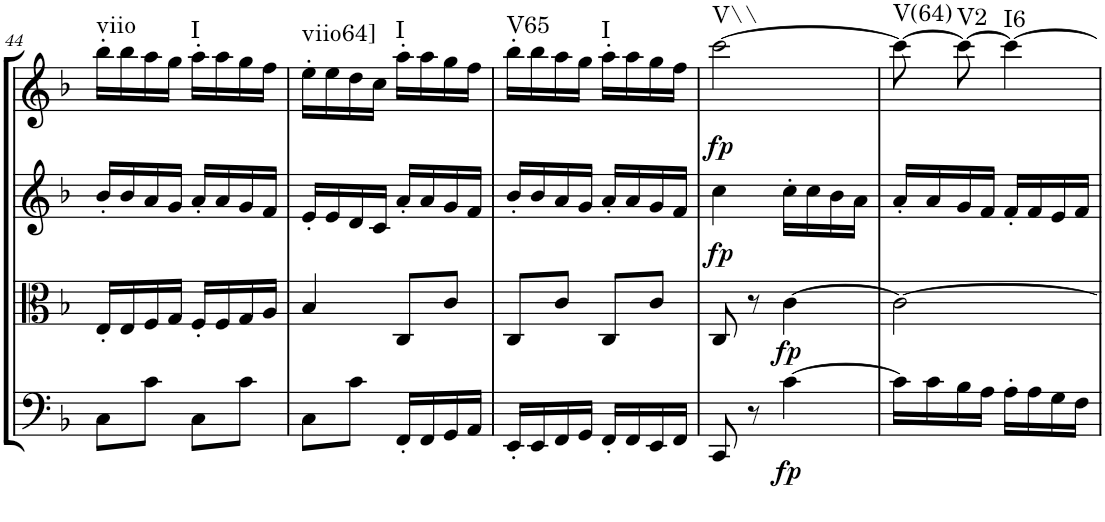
**kern	**dynam	**kern	**kern	**dynam	**kern	**dynam	**harte
*part4	*part4	*part3	*part2	*part2	*part1	*part1	*part1
*staff4	*staff4	*staff3	*staff2	*staff2	*staff1	*staff1	*
*I"Cello	*	*I"Viola	*I"2nd Violin	*	*I"1st Violin	*	*
*	*	*I'Vla	*I'Vln	*	*I'Vln	*	*
!!LO:PB:g=z
*clefF4	*	*clefC3	*clefG2	*	*clefG2	*	*
*k[b-]	*	*k[b-]	*k[b-]	*	*k[b-]	*	*
*F:	*	*F:	*F:	*	*F:	*	*
*M2/4	*	*M2/4	*M2/4	*	*M2/4	*	*
=44	=44	=44	=44	=44	=44	=44	=44
!	!	!	!	!	!	!	!LO:H:kt=viio
8C\L	.	16E'/LL	16b-'/LL	.	16bb-'\LL	.	N
.	.	16E/	16b-/	.	16bb-\	.	.
8c\J	.	16F/	16a/	.	16aa\	.	.
.	.	16G/JJ	16g/JJ	.	16gg\JJ	.	.
!	!	!	!	!	!	!	!LO:H:kt=I
8C\L	.	16F'/LL	16a'/LL	.	16aa'\LL	.	N
.	.	16F/	16a/	.	16aa\	.	.
8c\J	.	16G/	16g/	.	16gg\	.	.
.	.	16A/JJ	16f/JJ	.	16ff\JJ	.	.
=45	=45	=45	=45	=45	=45	=45	=45
!	!	!	!	!	!	!	!LO:H:kt=viio64]
8C\L	.	4B-/	16e'/LL	.	16ee'\LL	.	N
.	.	.	16e/	.	16ee\	.	.
8c\J	.	.	16d/	.	16dd\	.	.
.	.	.	16c/JJ	.	16cc\JJ	.	.
!	!	!	!	!	!	!	!LO:H:kt=I
16FF'/LL	.	8C/L	16a'/LL	.	16aa'\LL	.	N
16FF/	.	.	16a/	.	16aa\	.	.
16GG/	.	8c/J	16g/	.	16gg\	.	.
16AA/JJ	.	.	16f/JJ	.	16ff\JJ	.	.
=46	=46	=46	=46	=46	=46	=46	=46
!	!	!	!	!	!	!	!LO:H:kt=V65
16EE'/LL	.	8C/L	16b-'/LL	.	16bb-'\LL	.	N
16EE/	.	.	16b-/	.	16bb-\	.	.
16FF/	.	8c/J	16a/	.	16aa\	.	.
16GG/JJ	.	.	16g/JJ	.	16gg\JJ	.	.
!	!	!	!	!	!	!	!LO:H:kt=I
16FF'/LL	.	8C/L	16a'/LL	.	16aa'\LL	.	N
16FF/	.	.	16a/	.	16aa\	.	.
16EE/	.	8c/J	16g/	.	16gg\	.	.
16FF/JJ	.	.	16f/JJ	.	16ff\JJ	.	.
=47	=47	=47	=47	=47	=47	=47	=47
!	!	!	!	!LO:DY:b	!	!LO:DY:b	!LO:H:kt=V\\
8CC/	.	8C/	4cc\	fp	[2ccc\	fp	N
8r	.	8r	.	.	.	.	.
!	!LO:DY:a	!	!	!	!	!	!
!	!LO:DY:n=1:b	!	!	!	!	!	!
[4c\	fp fp	[4c\	16cc'\LL	.	.	.	.
.	.	.	16cc\	.	.	.	.
.	.	.	16b-\	.	.	.	.
.	.	.	16a\JJ	.	.	.	.
=48	=48	=48	=48	=48	=48	=48	=48
!	!	!	!	!	!	!	!LO:H:kt=V(64)
16c\LL]	.	2c\_	16a'/LL	.	8ccc\_	.	N
16c\	.	.	16a/	.	.	.	.
!	!	!	!	!	!	!	!LO:H:kt=V2
16B-\	.	.	16g/	.	8ccc\_	.	N
16A\JJ	.	.	16f/JJ	.	.	.	.
!	!	!	!	!	!	!	!LO:H:kt=I6
16A'\LL	.	.	16f'/LL	.	4ccc\_	.	N
16A\	.	.	16f/	.	.	.	.
16G\	.	.	16e/	.	.	.	.
16F\JJ	.	.	16f/JJ	.	.	.	.
=	=	=	=	=	=	=	=
*-	*-	*-	*-	*-	*-	*-	*-
